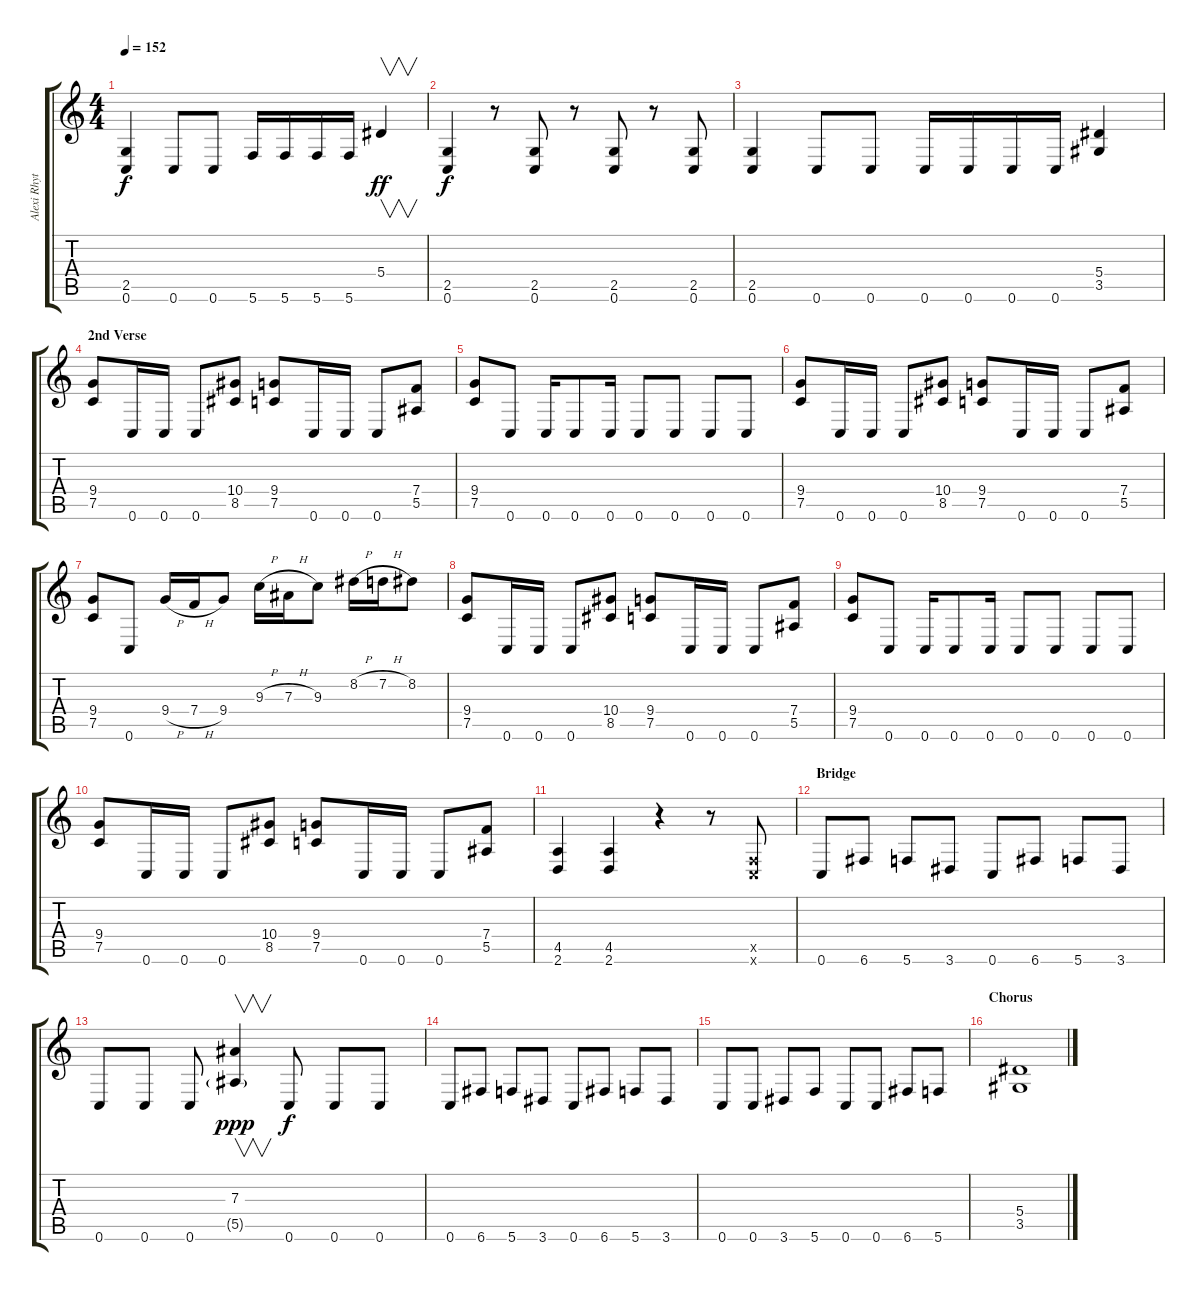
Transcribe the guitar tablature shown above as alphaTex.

\track ("Alexi Rhythm" "Alexi Rhyt") {instrument overdrivenguitar}
\staff {score tabs}
\tuning (C4 G3 Eb3 Bb2 F2 C2) {hide}
\ts (4 4)
\tempo 152
\clef g2
\ks c
(2.5 0.6).4{dy f} 0.6.8 0.6.8 5.6.16 5.6.16 5.6.16 5.6.16 5.4.4{v dy ff instrument guitarharmonics} |
(2.5 0.6).4{dy f instrument overdrivenguitar} r.8 (2.5 0.6).8 r.8 (2.5 0.6).8 r.8 (2.5 0.6).8 |
(2.5 0.6).4 0.6.8 0.6.8 0.6.16 0.6.16 0.6.16 0.6.16 (5.4 3.5).4 |
\section ("" "2nd Verse")
(9.4 7.5).8 0.6.16 0.6.16 0.6.8 (10.4 8.5).8 (9.4 7.5).8 0.6.16 0.6.16 0.6.8 (7.4 5.5).8 |
(9.4 7.5).8 0.6.8 0.6.16 0.6.8 0.6.16 0.6.8 0.6.8 0.6.8 0.6.8 |
(9.4 7.5).8 0.6.16 0.6.16 0.6.8 (10.4 8.5).8 (9.4 7.5).8 0.6.16 0.6.16 0.6.8 (7.4 5.5).8 |
(9.4 7.5).8 0.6.8 9.4{h}.16 7.4{h}.16 9.4.8 9.3{h}.16 7.3{h}.16 9.3.8 8.2{h}.16 7.2{h}.16 8.2.8 |
(9.4 7.5).8 0.6.16 0.6.16 0.6.8 (10.4 8.5).8 (9.4 7.5).8 0.6.16 0.6.16 0.6.8 (7.4 5.5).8 |
(9.4 7.5).8 0.6.8 0.6.16 0.6.8 0.6.16 0.6.8 0.6.8 0.6.8 0.6.8 |
(9.4 7.5).8 0.6.16 0.6.16 0.6.8 (10.4 8.5).8 (9.4 7.5).8 0.6.16 0.6.16 0.6.8 (7.4 5.5).8 |
(4.5 2.6).4 (4.5 2.6).4 r.4 r.8 (0.5{x} 0.6{x}).8 |
\section ("" "Bridge")
0.6.8 6.6.8 5.6.8 3.6.8 0.6.8 6.6.8 5.6.8 3.6.8 |
0.6.8 0.6.8 0.6.8 (7.3 5.5{g}).4{v dy ppp instrument guitarharmonics} 0.6.8{dy f instrument overdrivenguitar} 0.6.8 0.6.8 |
0.6.8 6.6.8 5.6.8 3.6.8 0.6.8 6.6.8 5.6.8 3.6.8 |
0.6.8 0.6.8 3.6.8 5.6.8 0.6.8 0.6.8 6.6.8 5.6.8 |
\section ("" "Chorus")
(5.4 3.5).1
